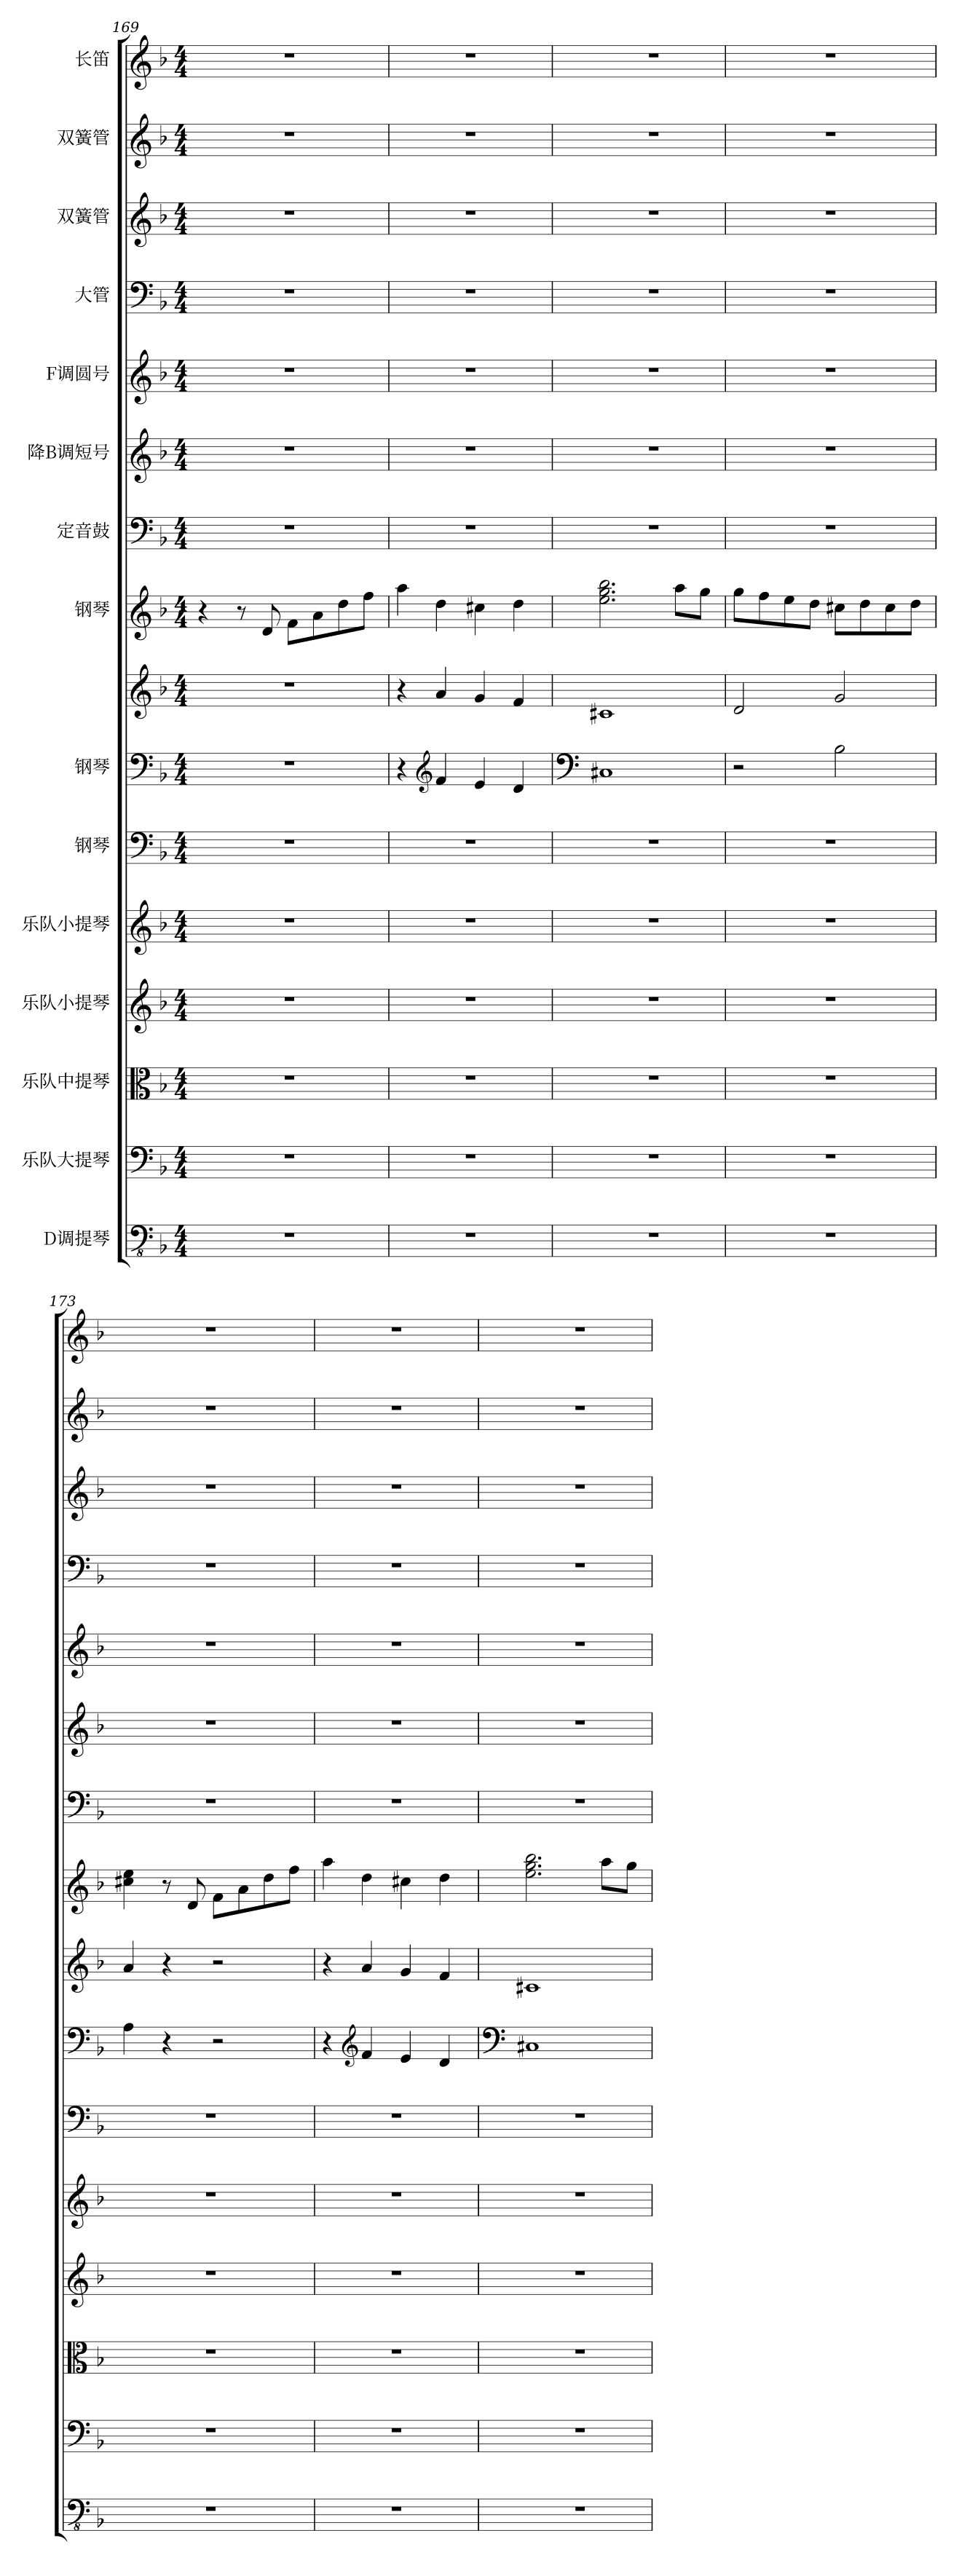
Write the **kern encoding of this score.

**kern	**kern	**kern	**kern	**kern	**kern	**kern	**kern	**kern	**kern	**kern	**kern	**kern	**kern	**kern	**kern
*part15	*part14	*part13	*part12	*part11	*part10	*part9	*part9	*part8	*part7	*part6	*part5	*part4	*part3	*part2	*part1
*staff16	*staff15	*staff14	*staff13	*staff12	*staff11	*staff10	*staff9	*staff8	*staff7	*staff6	*staff5	*staff4	*staff3	*staff2	*staff1
*I"D调提琴	*I"乐队大提琴	*I"乐队中提琴	*I"乐队小提琴	*I"乐队小提琴	*I"钢琴	*I"钢琴	*	*I"钢琴	*I"定音鼓	*I"降B调短号	*I"F调圆号	*I"大管	*I"双簧管	*I"双簧管	*I"长笛
*clefFv4	*clefF4	*clefC3	*clefG2	*clefG2	*clefF4	*clefF4	*clefG2	*clefG2	*clefF4	*clefG2	*clefG2	*clefF4	*clefG2	*clefG2	*clefG2
*ITrd7c12	*	*	*	*	*	*	*	*	*	*ITrd1c2	*ITrd4c7	*	*	*	*
*k[b-]	*k[b-]	*k[b-]	*k[b-]	*k[b-]	*k[b-]	*k[b-]	*k[b-]	*k[b-]	*k[b-]	*k[b-e-a-]	*k[b-e-]	*k[b-]	*k[b-]	*k[b-]	*k[b-]
*M4/4	*M4/4	*M4/4	*M4/4	*M4/4	*M4/4	*M4/4	*M4/4	*M4/4	*M4/4	*M4/4	*M4/4	*M4/4	*M4/4	*M4/4	*M4/4
*MM256	*MM256	*MM256	*MM256	*MM256	*MM256	*MM256	*MM256	*MM256	*MM256	*MM256	*MM256	*MM256	*MM256	*MM256	*MM256
=169	=169	=169	=169	=169	=169	=169	=169	=169	=169	=169	=169	=169	=169	=169	=169
1r	1r	1r	1r	1r	1r	1r	1r	4r	1r	1r	1r	1r	1r	1r	1r
.	.	.	.	.	.	.	.	8r	.	.	.	.	.	.	.
.	.	.	.	.	.	.	.	8d/	.	.	.	.	.	.	.
.	.	.	.	.	.	.	.	8f\L	.	.	.	.	.	.	.
.	.	.	.	.	.	.	.	8a\	.	.	.	.	.	.	.
.	.	.	.	.	.	.	.	8dd\	.	.	.	.	.	.	.
.	.	.	.	.	.	.	.	8ff\J	.	.	.	.	.	.	.
!!LO:PB:g=z
=170	=170	=170	=170	=170	=170	=170	=170	=170	=170	=170	=170	=170	=170	=170	=170
1r	1r	1r	1r	1r	1r	4r	4r	4aa\	1r	1r	1r	1r	1r	1r	1r
*	*	*	*	*	*	*clefG2	*	*	*	*	*	*	*	*	*
.	.	.	.	.	.	4f/	4a/	4dd\	.	.	.	.	.	.	.
.	.	.	.	.	.	4e/	4g/	4cc#X\	.	.	.	.	.	.	.
.	.	.	.	.	.	4d/	4f/	4dd\	.	.	.	.	.	.	.
=171	=171	=171	=171	=171	=171	=171	=171	=171	=171	=171	=171	=171	=171	=171	=171
*	*	*	*	*	*	*clefF4	*	*	*	*	*	*	*	*	*
1r	1r	1r	1r	1r	1r	1C#X	1c#X	2.ee\ 2.gg\ 2.bb-\	1r	1r	1r	1r	1r	1r	1r
.	.	.	.	.	.	.	.	8aa\L	.	.	.	.	.	.	.
.	.	.	.	.	.	.	.	8gg\J	.	.	.	.	.	.	.
=172	=172	=172	=172	=172	=172	=172	=172	=172	=172	=172	=172	=172	=172	=172	=172
1r	1r	1r	1r	1r	1r	2r	2d/	8gg\L	1r	1r	1r	1r	1r	1r	1r
.	.	.	.	.	.	.	.	8ff\	.	.	.	.	.	.	.
.	.	.	.	.	.	.	.	8ee\	.	.	.	.	.	.	.
.	.	.	.	.	.	.	.	8dd\J	.	.	.	.	.	.	.
.	.	.	.	.	.	2B-\	2g/	8cc#X\L	.	.	.	.	.	.	.
.	.	.	.	.	.	.	.	8dd\	.	.	.	.	.	.	.
.	.	.	.	.	.	.	.	8cc#\	.	.	.	.	.	.	.
.	.	.	.	.	.	.	.	8dd\J	.	.	.	.	.	.	.
=173	=173	=173	=173	=173	=173	=173	=173	=173	=173	=173	=173	=173	=173	=173	=173
1r	1r	1r	1r	1r	1r	4A\	4a/	4cc#X\ 4ee\	1r	1r	1r	1r	1r	1r	1r
.	.	.	.	.	.	4r	4r	8r	.	.	.	.	.	.	.
.	.	.	.	.	.	.	.	8d/	.	.	.	.	.	.	.
.	.	.	.	.	.	2r	2r	8f\L	.	.	.	.	.	.	.
.	.	.	.	.	.	.	.	8a\	.	.	.	.	.	.	.
.	.	.	.	.	.	.	.	8dd\	.	.	.	.	.	.	.
.	.	.	.	.	.	.	.	8ff\J	.	.	.	.	.	.	.
=174	=174	=174	=174	=174	=174	=174	=174	=174	=174	=174	=174	=174	=174	=174	=174
1r	1r	1r	1r	1r	1r	4r	4r	4aa\	1r	1r	1r	1r	1r	1r	1r
*	*	*	*	*	*	*clefG2	*	*	*	*	*	*	*	*	*
.	.	.	.	.	.	4f/	4a/	4dd\	.	.	.	.	.	.	.
.	.	.	.	.	.	4e/	4g/	4cc#X\	.	.	.	.	.	.	.
.	.	.	.	.	.	4d/	4f/	4dd\	.	.	.	.	.	.	.
!!LO:PB:g=z
=175	=175	=175	=175	=175	=175	=175	=175	=175	=175	=175	=175	=175	=175	=175	=175
*	*	*	*	*	*	*clefF4	*	*	*	*	*	*	*	*	*
1r	1r	1r	1r	1r	1r	1C#X	1c#X	2.ee\ 2.gg\ 2.bb-\	1r	1r	1r	1r	1r	1r	1r
.	.	.	.	.	.	.	.	8aa\L	.	.	.	.	.	.	.
.	.	.	.	.	.	.	.	8gg\J	.	.	.	.	.	.	.
=	=	=	=	=	=	=	=	=	=	=	=	=	=	=	=
*-	*-	*-	*-	*-	*-	*-	*-	*-	*-	*-	*-	*-	*-	*-	*-
